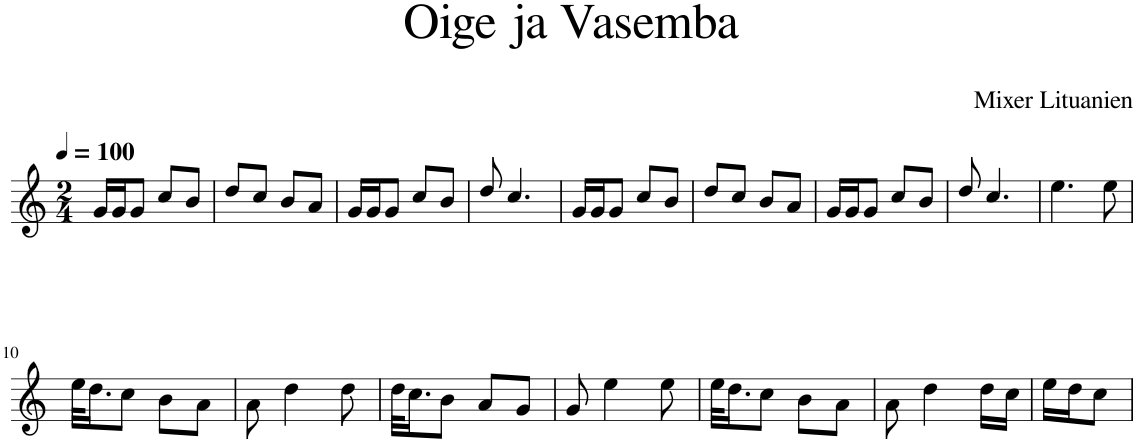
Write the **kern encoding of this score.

**kern
*part1
*staff1
*I"Acoustic Grand
*clefG2
*k[]
*M2/4
*MM100
=1
16g/LL
16g/J
8g/J
8cc/L
8b/J
=2
8dd/L
8cc/J
8b/L
8a/J
=3
16g/LL
16g/J
8g/J
8cc/L
8b/J
=4
8dd/
4.cc/
=5
16g/LL
16g/J
8g/J
8cc/L
8b/J
=6
8dd/L
8cc/J
8b/L
8a/J
=7
16g/LL
16g/J
8g/J
8cc/L
8b/J
=8
8dd/
4.cc/
=9
*^
2ryy	4.ee\
.	8ee\
!!LO:LB:g=z	!!
=10	=10
2ryy	32ee\KLL
.	16.dd\J
.	8cc\J
.	8b\L
.	8a\J
=11	=11
2ryy	8a\
.	4dd\
.	8dd\
=12	=12
4ryy	32dd\KLL
.	16.cc\J
.	8b\J
8a/L	4ryy
8g/J	.
=13	=13
8g/	8ryy
4.ryy	4ee\
.	8ee\
=14	=14
2ryy	32ee\KLL
.	16.dd\J
.	8cc\J
.	8b\L
.	8a\J
=15	=15
2ryy	8a\
.	4dd\
.	16dd\LL
.	16cc\JJ
=16	=16
2ryy	16ee\LL
.	16dd\J
.	8cc\J
.	4ryy
*v	*v
=
*-
